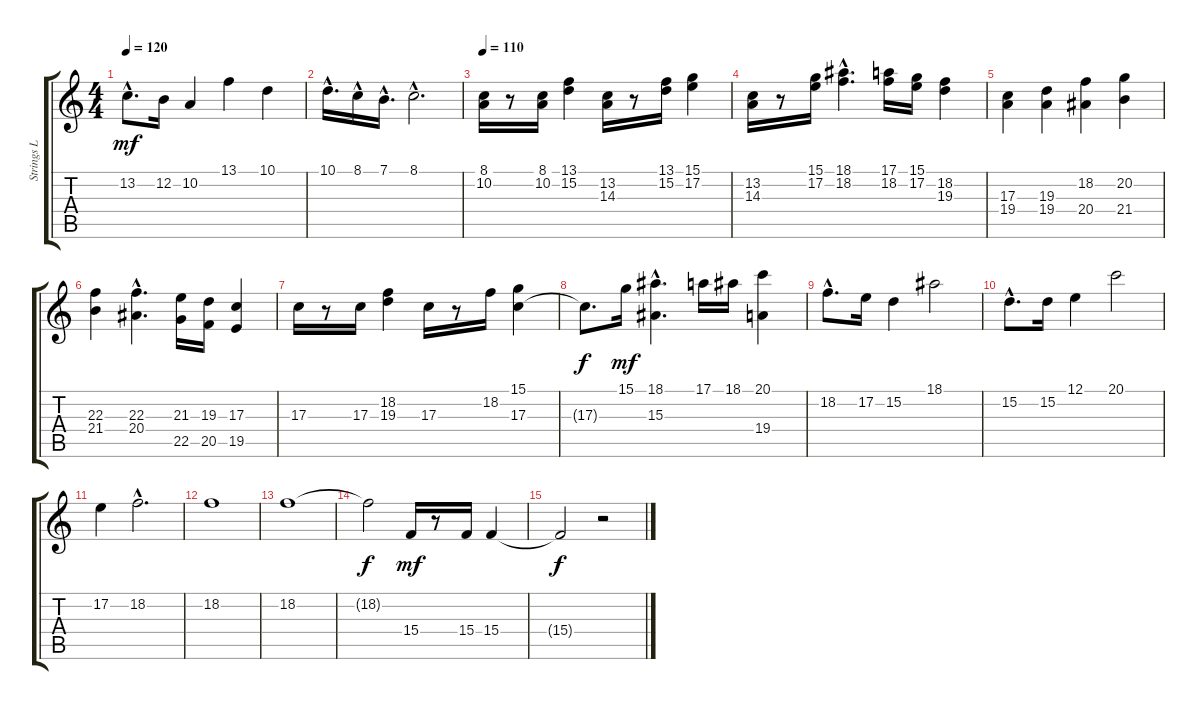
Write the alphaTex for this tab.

\track ("Strings L" "Strings L") {instrument stringensemble1}
\staff {score tabs}
\tuning (E4 B3 G3 D3 A2 E2) {hide}
\ts (4 4)
\tempo 120
\clef g2
\ks c
13.2{hac}.8{d dy mf} 12.2.16 10.2.4 13.1.4 10.1.4 |
10.1{hac}.16{d} 8.1{hac}.16 7.1{hac}.16{d} 8.1{hac}.2{d} |
\tempo 110
(8.1 10.2).16 r.8 (8.1 10.2).16 (13.1 15.2).4 (13.2 14.3).16 r.8 (13.1 15.2).16 (15.1 17.2).4 |
(13.2 14.3).16 r.8 (15.1 17.2).16 (18.1{hac} 18.2{hac}).4{d} (17.1 18.2).16 (15.1 17.2).16 (18.2 19.3).4 |
(17.3 19.4).4 (19.3 19.4).4 (18.2 20.4).4 (20.2 21.4).4 |
(22.3 21.4).4 (22.3{hac} 20.4{hac}).4{d} (21.3 22.5).16 (19.3 20.5).16 (17.3 19.5).4 |
17.3.16 r.8 17.3.16 (18.2 19.3).4 17.3.16 r.8 18.2.16 (15.1 17.3).4 |
17.3{t}.8{d dy f} 15.1.16{dy mf} (18.1{hac} 15.3).4{d} 17.1.16 18.1.16 (20.1 19.4).4 |
18.2{hac}.8{d} 17.2.16 15.2.4 18.1.2 |
15.2{hac}.8{d} 15.2.16 12.1.4 20.1.2 |
17.2.4 18.2{hac}.2{d} |
18.2.1 |
18.2.1 |
18.2{t}.2{dy f} 15.4.16{dy mf} r.8 15.4.16 15.4.4 |
15.4{t}.2{dy f} r.2
